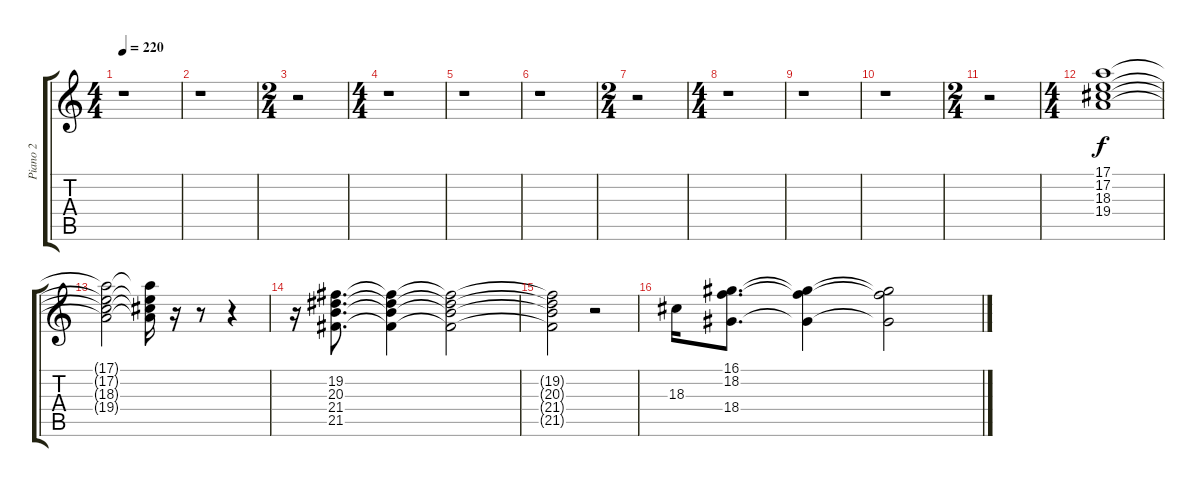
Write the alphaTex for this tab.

\track ("Piano 2" "Piano 2") {instrument acousticgrandpiano}
\staff {score tabs}
\tuning (E4 B3 G3 D3 A2 E2) {hide}
\ts (4 4)
\tempo 220
\clef g2
\ks c
r.1{dy f} |
r.1 |
\ts (2 4)
r.2 |
\ts (4 4)
r.1 |
r.1 |
r.1 |
\ts (2 4)
r.2 |
\ts (4 4)
r.1 |
r.1 |
r.1 |
\ts (2 4)
r.2 |
\ts (4 4)
(17.1 17.2 18.3 19.4).1 |
(17.1{t} 17.2{t} 18.3{t} 19.4{t}).2 (17.1{t} 17.2{t} 18.3{t} 19.4{t}).16 r.16 r.8 r.4 |
r.16 (19.2 20.3 21.4 21.5).8{d} (19.2{t} 20.3{t} 21.4{t} 21.5{t}).4 (19.2{t} 20.3{t} 21.4{t} 21.5{t}).2 |
(19.2{t} 20.3{t} 21.4{t} 21.5{t}).2 r.2 |
18.3.16 (16.1 18.2 18.4).8{d} (16.1{t} 18.2{t} 18.4{t}).4 (16.1{t} 18.2{t} 18.4{t}).2
